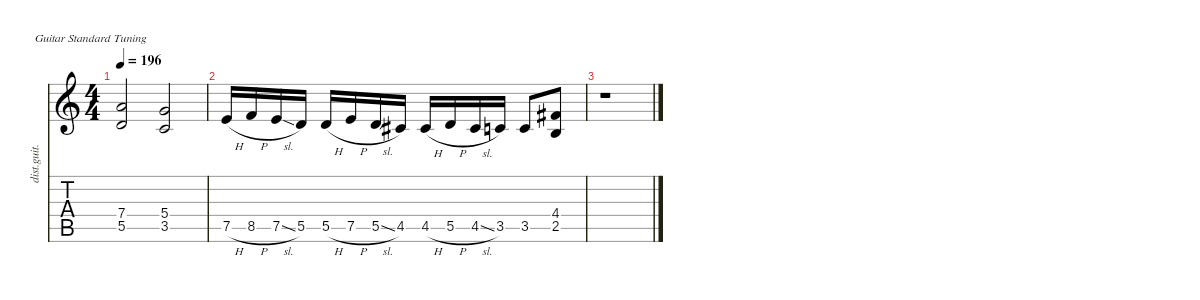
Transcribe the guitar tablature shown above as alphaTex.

\defaultSystemsLayout 4
\hideDynamics
\bracketExtendMode nobrackets
\track ("Friedman" "dist.guit.") {instrument distortionguitar}
\staff {score tabs}
\tuning (E4 B3 G3 D3 A2 E2)
\ts (4 4)
\tempo 196
\clef g2
\ks c
(7.4{t} 5.5{t}).2{dy f} (5.4 3.5).2 |
7.5{h}.16 8.5{h}.16 7.5{sl}.16 5.5.16 5.5{h}.16 7.5{h}.16 5.5{sl}.16 4.5{acc #}.16 4.5{h acc #}.16 5.5{h}.16 4.5{sl acc #}.16 3.5.16 3.5.8 (4.4{acc #} 2.5).8 |
r.1
